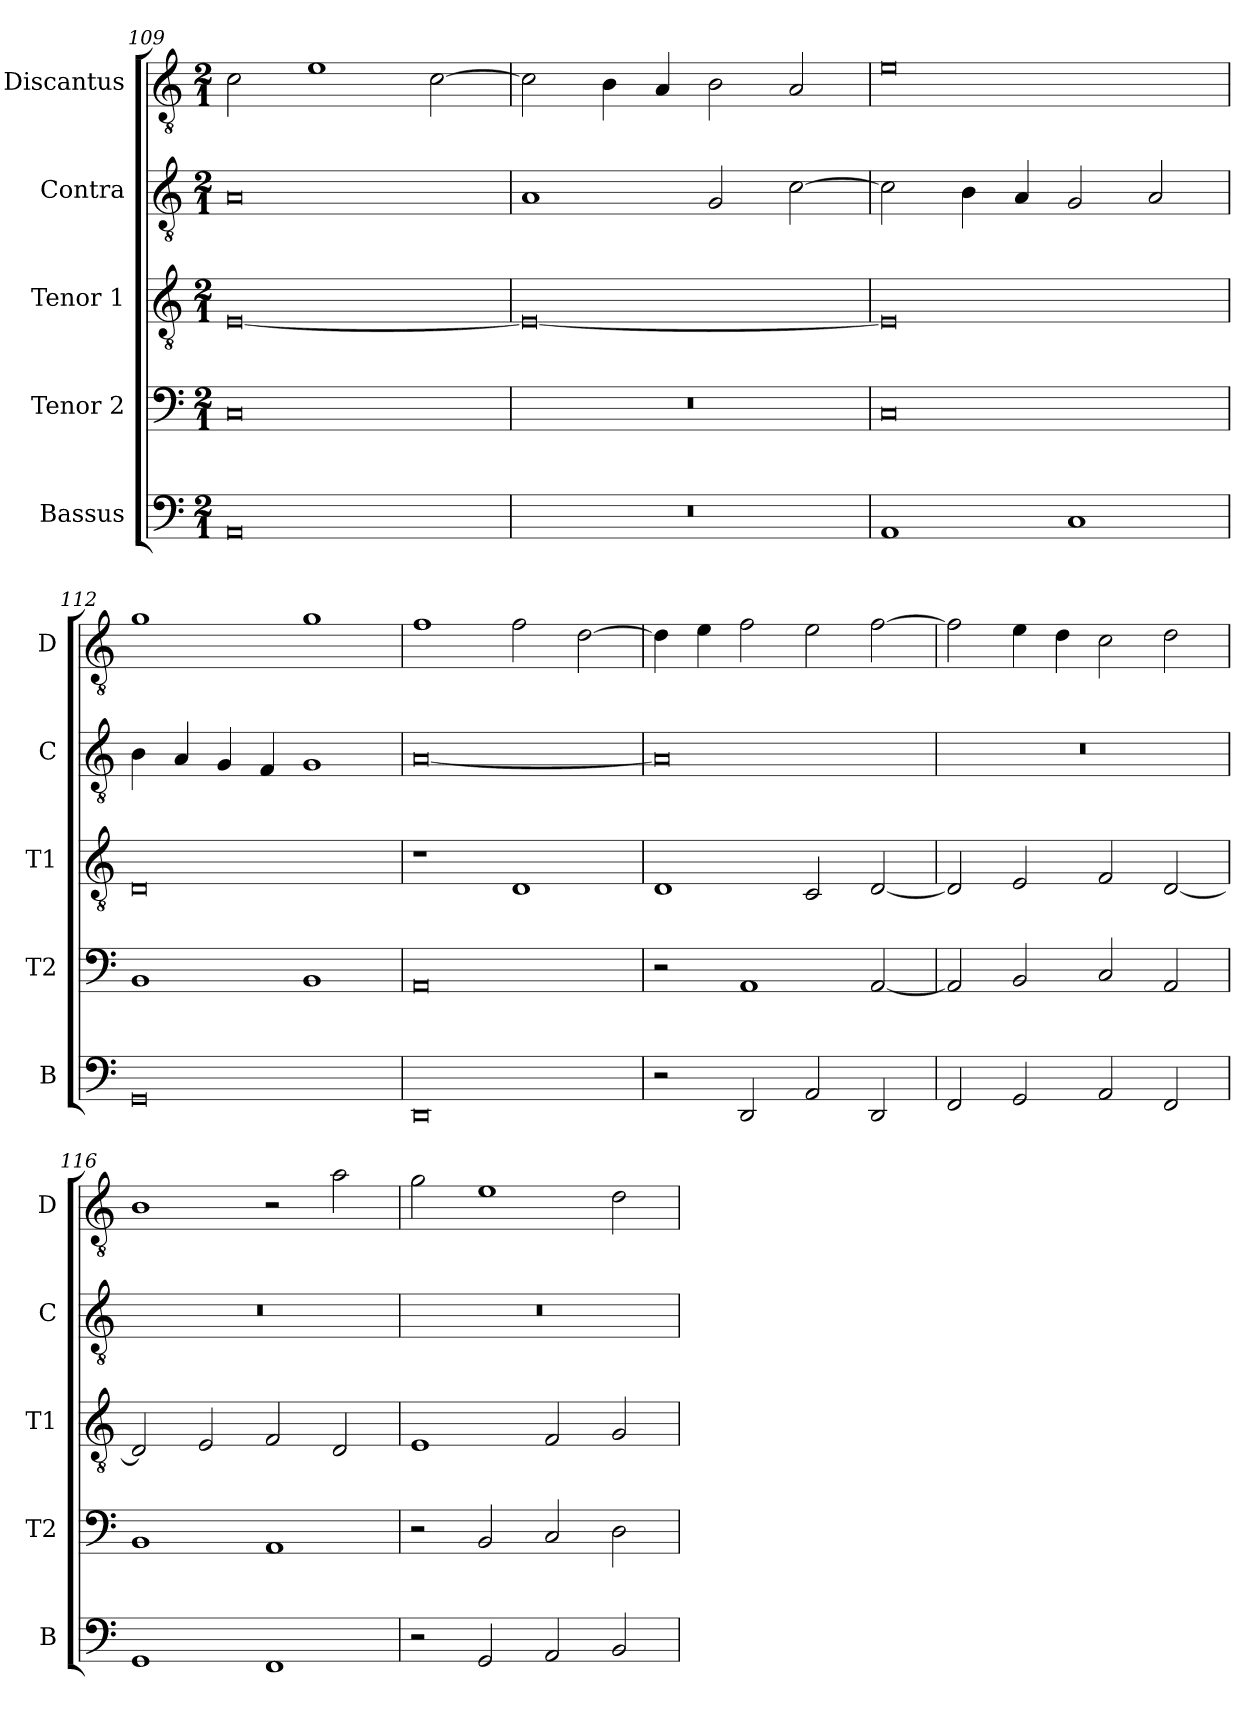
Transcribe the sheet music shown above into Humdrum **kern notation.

**kern	**kern	**kern	**kern	**kern
*part5	*part4	*part3	*part2	*part1
*staff5	*staff4	*staff3	*staff2	*staff1
*I"Bassus	*I"Tenor 2	*I"Tenor 1	*I"Contra	*I"Discantus
*I'B	*I'T2	*I'T1	*I'C	*I'D
*clefF4	*clefF4	*clefGv2	*clefGv2	*clefGv2
*k[]	*k[]	*k[]	*k[]	*k[]
*M2/1	*M2/1	*M2/1	*M2/1	*M2/1
=109	=109	=109	=109	=109
0AA	0C	[0E	0A	2c
.	.	.	.	1e
.	.	.	.	[2c
=110	=110	=110	=110	=110
0r	0r	0E_	1A	2c]
.	.	.	.	4B
.	.	.	.	4A
.	.	.	2G	2B
.	.	.	[2c	2A
=111	=111	=111	=111	=111
1AA	0C	0E]	2c]	0e
.	.	.	4B	.
.	.	.	4A	.
1C	.	.	2G	.
.	.	.	2A	.
=112	=112	=112	=112	=112
0GG	1BB	0D	4B	1g
.	.	.	4A	.
.	.	.	4G	.
.	.	.	4F	.
.	1BB	.	1G	1g
=113	=113	=113	=113	=113
0DD	0AA	1r	[0A	1f
.	.	1D	.	2f
.	.	.	.	[2d
=114	=114	=114	=114	=114
2r	2r	1D	0A]	4d]
.	.	.	.	4e
2DD	1AA	.	.	2f
2AA	.	2C	.	2e
2DD	[2AA	[2D	.	[2f
=115	=115	=115	=115	=115
2FF	2AA]	2D]	0r	2f]
2GG	2BB	2E	.	4e
.	.	.	.	4d
2AA	2C	2F	.	2c
2FF	2AA	[2D	.	2d
=116	=116	=116	=116	=116
1GG	1BB	2D]	0r	1B
.	.	2E	.	.
1FF	1AA	2F	.	2r
.	.	2D	.	2a
=117	=117	=117	=117	=117
2r	2r	1E	0r	2g
2GG	2BB	.	.	1e
2AA	2C	2F	.	.
2BB	2D	2G	.	2d
=	=	=	=	=
*-	*-	*-	*-	*-
